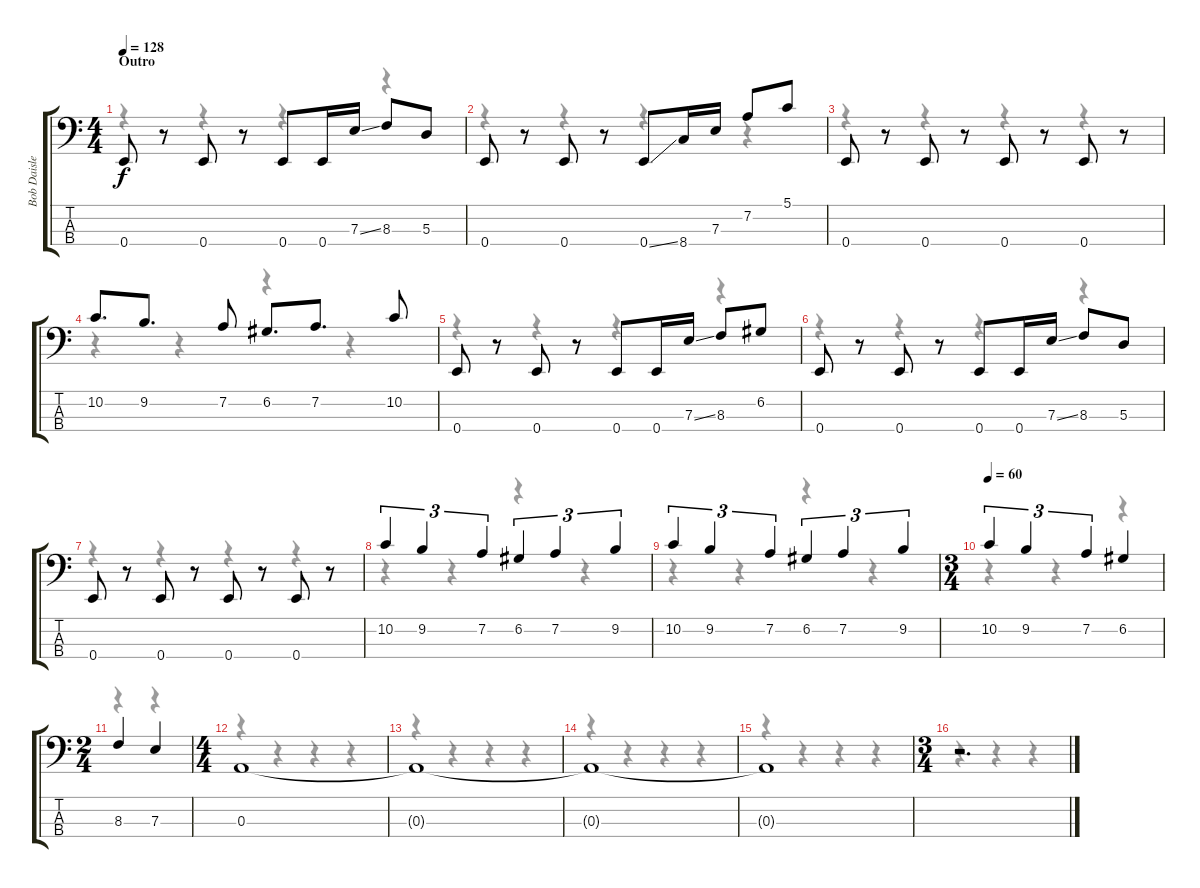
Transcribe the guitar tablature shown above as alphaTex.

\track ("Bob Daisley - Bass" "Bob Daisle") {instrument electricbassfinger}
\staff {score tabs}
\tuning (G2 D2 A1 E1) {hide}
\voice
\ts (4 4)
\section ("" "Outro")
\tempo 128
\clef f4
\ks c
0.4.8{dy f} r.8 0.4.8 r.8 0.4.8 0.4.16 7.3{ss}.16 8.3.8 5.3.8 |
0.4.8 r.8 0.4.8 r.8 0.4{ss}.8 8.4.16 7.3.16 7.2.8 5.1.8 |
0.4.8 r.8 0.4.8 r.8 0.4.8 r.8 0.4.8 r.8 |
10.2.8{d} 9.2.8{d} 7.2.8 6.2.8{d} 7.2.8{d} 10.2.8 |
0.4.8 r.8 0.4.8 r.8 0.4.8 0.4.16 7.3{ss}.16 8.3.8 6.2.8 |
0.4.8 r.8 0.4.8 r.8 0.4.8 0.4.16 7.3{ss}.16 8.3.8 5.3.8 |
0.4.8 r.8 0.4.8 r.8 0.4.8 r.8 0.4.8 r.8 |
10.2.4{tu (3 2)} 9.2.4{tu (3 2)} 7.2.4{tu (3 2)} 6.2.4{tu (3 2)} 7.2.4{tu (3 2)} 9.2.4{tu (3 2)} |
10.2.4{tu (3 2)} 9.2.4{tu (3 2)} 7.2.4{tu (3 2)} 6.2.4{tu (3 2)} 7.2.4{tu (3 2)} 9.2.4{tu (3 2)} |
\ts (3 4)
\tempo 60
10.2.4{tu (3 2)} 9.2.4{tu (3 2)} 7.2.4{tu (3 2)} 6.2.4 |
\ts (2 4)
8.3.4 7.3.4 |
\ts (4 4)
0.3.1 |
0.3{t}.1 |
0.3{t}.1 |
0.3{t}.1 |
\ts (3 4)
r.2{d}
\voice
\clef f4
\ottava regular
\simile none
\ks c
r.4{dy f} r.4 r.4 r.4 |
r.4 r.4 r.4 r.4 |
r.4 r.4 r.4 r.4 |
r.4 r.4 r.4 r.4 |
r.4 r.4 r.4 r.4 |
r.4 r.4 r.4 r.4 |
r.4 r.4 r.4 r.4 |
r.4 r.4 r.4 r.4 |
r.4 r.4 r.4 r.4 |
r.4 r.4 r.4 |
r.4 r.4 |
r.4 r.4 r.4 r.4 |
r.4 r.4 r.4 r.4 |
r.4 r.4 r.4 r.4 |
r.4 r.4 r.4 r.4 |
r.4 r.4 r.4
